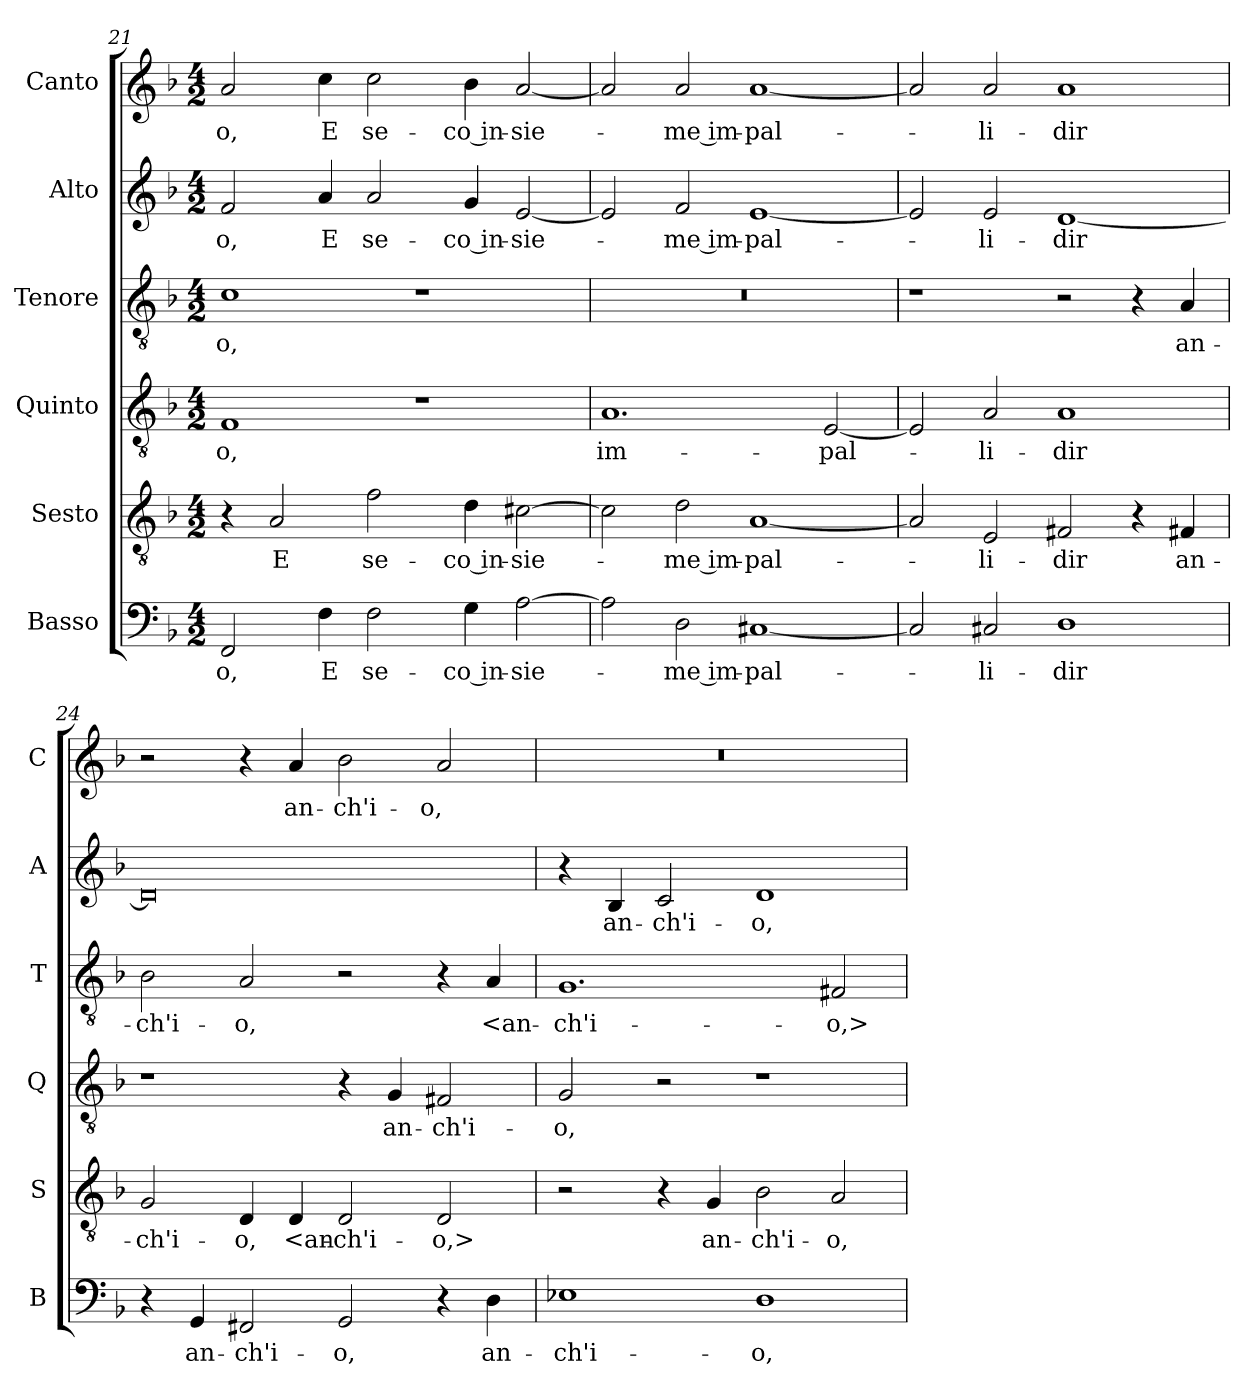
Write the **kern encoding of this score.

**kern	**text	**kern	**text	**kern	**text	**kern	**text	**kern	**text	**kern	**text
*part6	*part6	*part5	*part5	*part4	*part4	*part3	*part3	*part2	*part2	*part1	*part1
*staff6	*staff6	*staff5	*staff5	*staff4	*staff4	*staff3	*staff3	*staff2	*staff2	*staff1	*staff1
*I"Basso	*	*I"Sesto	*	*I"Quinto	*	*I"Tenore	*	*I"Alto	*	*I"Canto	*
*I'B	*	*I'S	*	*I'Q	*	*I'T	*	*I'A	*	*I'C	*
*clefF4	*	*clefGv2	*	*clefGv2	*	*clefGv2	*	*clefG2	*	*clefG2	*
*k[b-]	*	*k[b-]	*	*k[b-]	*	*k[b-]	*	*k[b-]	*	*k[b-]	*
*d:	*	*d:	*	*d:	*	*d:	*	*d:	*	*d:	*
*M4/2	*	*M4/2	*	*M4/2	*	*M4/2	*	*M4/2	*	*M4/2	*
=21	=21	=21	=21	=21	=21	=21	=21	=21	=21	=21	=21
2FF	-o,	4r	.	1F	-o,	1c	-o,	2f	-o,	2a	-o,
.	.	2A	E	.	.	.	.	.	.	.	.
4F	E	.	.	.	.	.	.	4a	E	4cc	E
2F	se-	2f	se-	.	.	.	.	2a	se-	2cc	se-
.	.	.	.	1r	.	1r	.	.	.	.	.
4G	-co in-	4d	-co in-	.	.	.	.	4g	-co in-	4b-	-co in-
[2A	-sie-	[2c#X	-sie-	.	.	.	.	[2e	-sie-	[2a	-sie-
=22	=22	=22	=22	=22	=22	=22	=22	=22	=22	=22	=22
2A]	.	2c#]	.	1.A	im-	0r	.	2e]	.	2a]	.
2D	-me im-	2d	-me im-	.	.	.	.	2f	-me im-	2a	-me im-
[1C#X	-pal-	[1A	-pal-	.	.	.	.	[1e	-pal-	[1a	-pal-
.	.	.	.	[2E	-pal-	.	.	.	.	.	.
=23	=23	=23	=23	=23	=23	=23	=23	=23	=23	=23	=23
2C#]	.	2A]	.	2E]	.	1r	.	2e]	.	2a]	.
2C#X	-li-	2E	-li-	2A	-li-	.	.	2e	-li-	2a	-li-
1D	-dir	2F#X	-dir	1A	-dir	2r	.	[1d	-dir	1a	-dir
.	.	4r	.	.	.	4r	.	.	.	.	.
.	.	4F#X	an-	.	.	4A	an-	.	.	.	.
=24	=24	=24	=24	=24	=24	=24	=24	=24	=24	=24	=24
4r	.	2G	-ch'i-	1r	.	2B-	-ch'i-	0d]	.	2r	.
4GG	an-	.	.	.	.	.	.	.	.	.	.
2FF#X	-ch'i-	4D	-o,	.	.	2A	-o,	.	.	4r	.
.	.	4D	<an-	.	.	.	.	.	.	4a	an-
2GG	-o,	2D	-ch'i-	4r	.	2r	.	.	.	2b-	-ch'i-
.	.	.	.	4G	an-	.	.	.	.	.	.
4r	.	2D	-o,>	2F#X	-ch'i-	4r	.	.	.	2a	-o,
4D	an-	.	.	.	.	4A	<an-	.	.	.	.
=25	=25	=25	=25	=25	=25	=25	=25	=25	=25	=25	=25
1E-X	-ch'i-	2r	.	2G	-o,	1.G	-ch'i-	4r	.	0r	.
.	.	.	.	.	.	.	.	4B-	an-	.	.
.	.	4r	.	2r	.	.	.	2c	-ch'i-	.	.
.	.	4G	an-	.	.	.	.	.	.	.	.
1D	-o,	2B-	-ch'i-	1r	.	.	.	1d	-o,	.	.
.	.	2A	-o,	.	.	2F#X	-o,>	.	.	.	.
=	=	=	=	=	=	=	=	=	=	=	=
*-	*-	*-	*-	*-	*-	*-	*-	*-	*-	*-	*-
